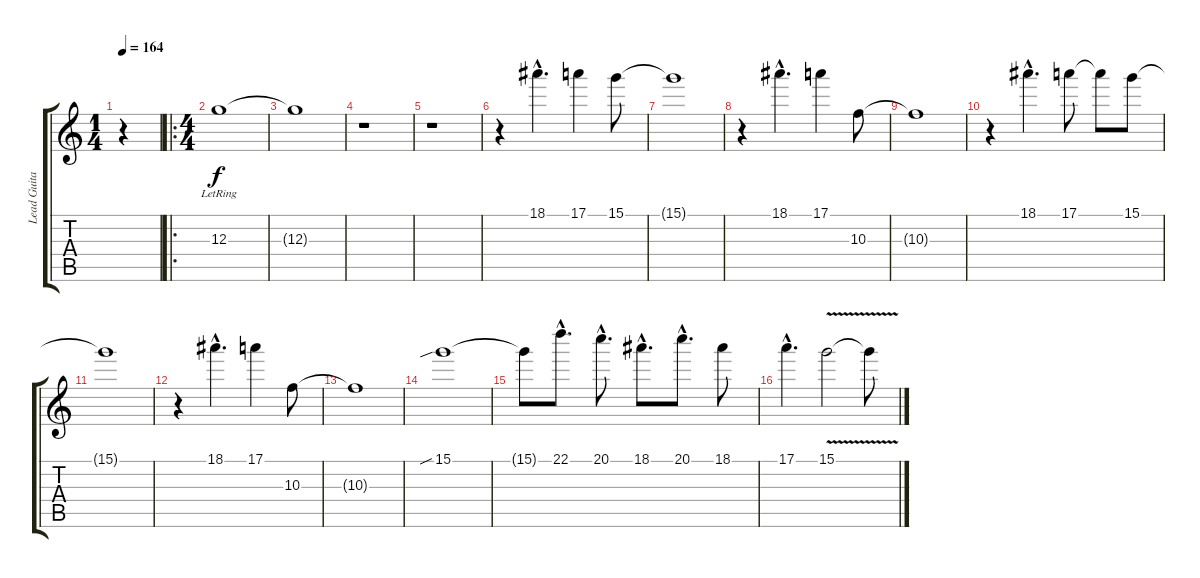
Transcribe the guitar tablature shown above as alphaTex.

\track ("Lead Guitar" "Lead Guita") {instrument distortionguitar}
\staff {score tabs}
\tuning (E4 B3 G3 D3 A2 E2) {hide}
\ts (1 4)
\tempo 164
\clef g2
\ks c
r.4{dy f instrument distortionguitar} |
\ro
\ts (4 4)
12.3{lr}.1 |
12.3{t}.1 |
r.1 |
r.1 |
r.4 18.1{hac}.4{d} 17.1.4 15.1.8 |
15.1{t}.1 |
r.4 18.1{hac}.4{d} 17.1.4 10.3.8 |
10.3{t}.1 |
r.4 18.1{hac}.4{d} 17.1.8 17.1{t}.8 15.1.8 |
15.1{t}.1 |
r.4 18.1{hac}.4{d} 17.1.4 10.3.8 |
10.3{t}.1 |
15.1{sib}.1 |
15.1{t}.8 22.1{hac}.8{d} 20.1{hac}.8{d} 18.1{hac}.8{d} 20.1{hac}.8{d} 18.1.8 |
17.1{hac}.4{d} 15.1{v}.2 15.1{t}.8
